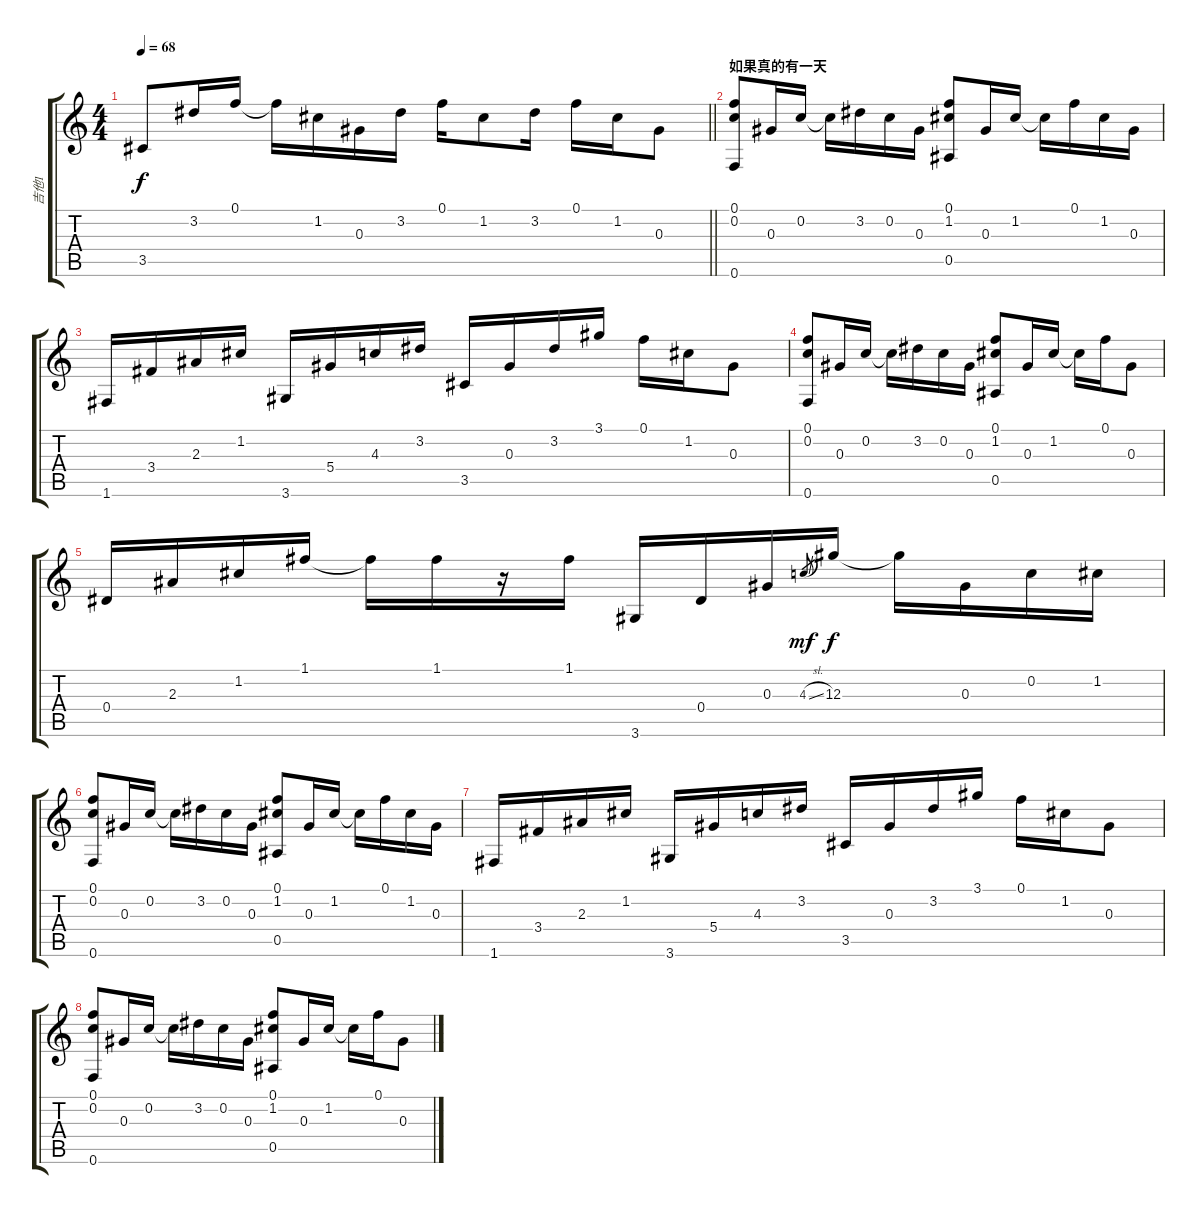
\track ("吉他1" "吉他1") {instrument acousticguitarsteel}
\staff {score tabs}
\tuning (F4 C4 Ab3 Eb3 Bb2 F2) {hide}
\ts (4 4)
\section ("" "")
\tempo 68
\clef g2
\barLineRight lightlight
\ks c
3.5.8{dy f} 3.2.16 0.1.16 0.1{t}.16 1.2.16 0.3.16 3.2.16 0.1.16 1.2.8 3.2.16 0.1.16 1.2.16 0.3.8 |
\section ("" "如果真的有一天")
(0.1 0.2 0.6).8 0.3.16 0.2.16 0.2{t}.16 3.2.16 0.2.16 0.3.16 (0.1 1.2 0.5).8 0.3.16 1.2.16 1.2{t}.16 0.1.16 1.2.16 0.3.16 |
1.6.16 3.4.16 2.3.16 1.2.16 3.6.16 5.4.16 4.3.16 3.2.16 3.5.16 0.3.16 3.2.16 3.1.16 0.1.16 1.2.16 0.3.8 |
(0.1 0.2 0.6).8 0.3.16 0.2.16 0.2{t}.16 3.2.16 0.2.16 0.3.16 (0.1 1.2 0.5).8 0.3.16 1.2.16 1.2{t}.16 0.1.16 0.3.8 |
0.4.16 2.3.16 1.2.16 1.1.16 1.1{t}.16 1.1.16 r.16 1.1.16 3.6.16 0.4.16 0.3.16 4.3{sl}.8{gr dy mf} 12.3.16{dy f} 12.3{t}.16 0.3.16 0.2.16 1.2.16 |
(0.1 0.2 0.6).8 0.3.16 0.2.16 0.2{t}.16 3.2.16 0.2.16 0.3.16 (0.1 1.2 0.5).8 0.3.16 1.2.16 1.2{t}.16 0.1.16 1.2.16 0.3.16 |
1.6.16 3.4.16 2.3.16 1.2.16 3.6.16 5.4.16 4.3.16 3.2.16 3.5.16 0.3.16 3.2.16 3.1.16 0.1.16 1.2.16 0.3.8 |
(0.1 0.2 0.6).8 0.3.16 0.2.16 0.2{t}.16 3.2.16 0.2.16 0.3.16 (0.1 1.2 0.5).8 0.3.16 1.2.16 1.2{t}.16 0.1.16 0.3.8
